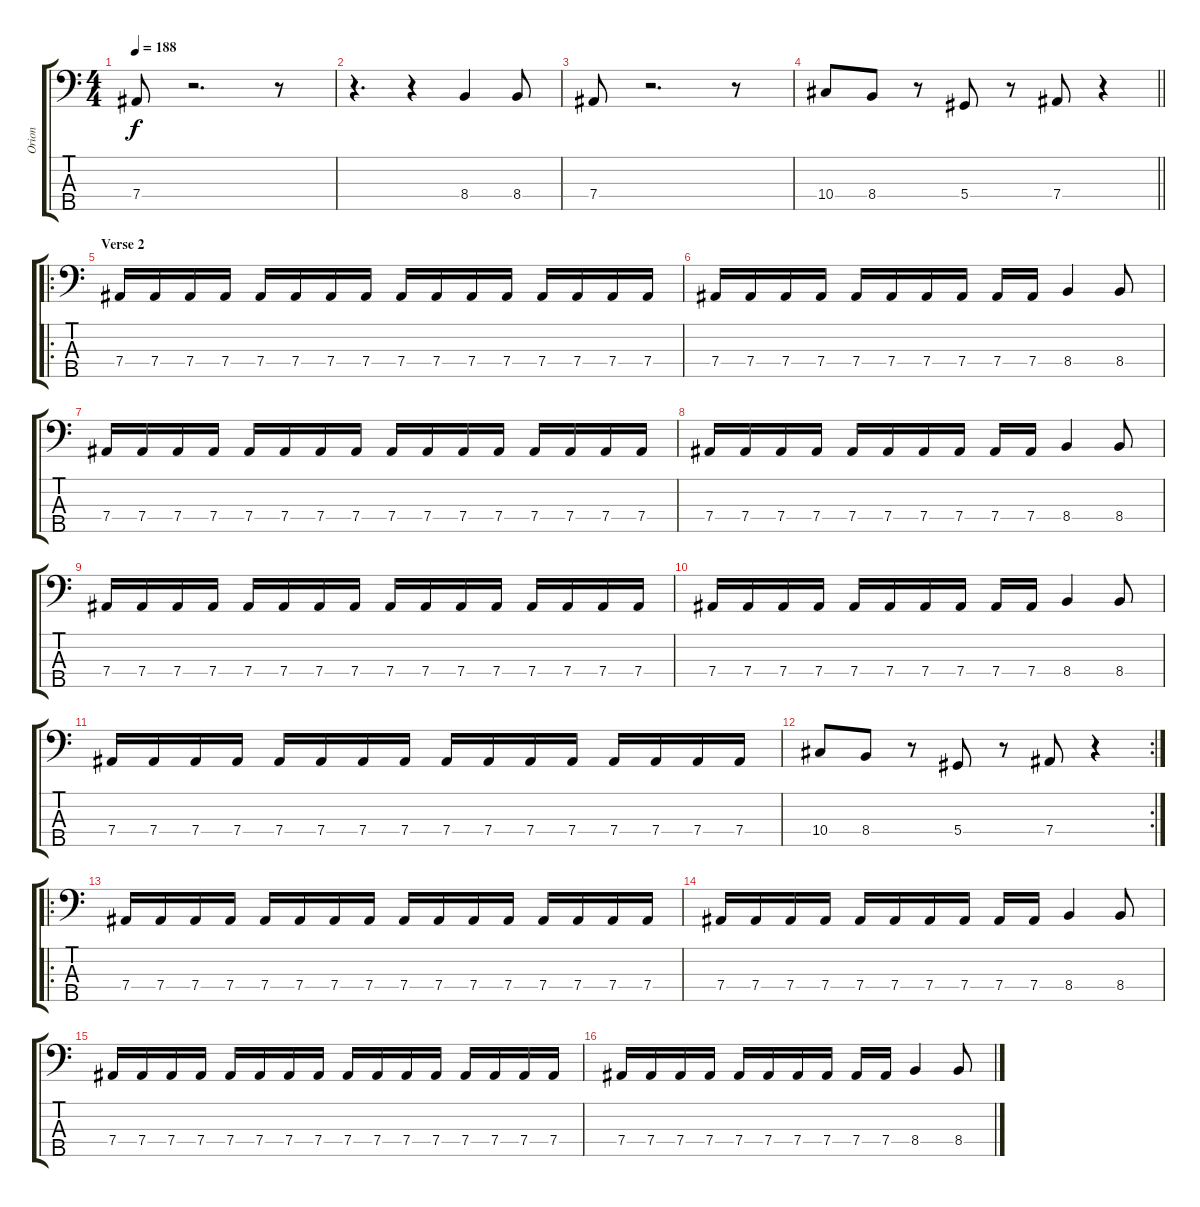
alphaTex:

\track ("Orion" "Orion") {instrument electricbassfinger}
\staff {score tabs}
\tuning (Gb2 Db2 Ab1 Eb1 Bb0) {hide}
\ts (4 4)
\tempo 188
\clef f4
\ks c
7.4.8{dy f} r.2{d} r.8 |
r.4{d} r.4 8.4.4 8.4.8 |
7.4.8 r.2{d} r.8 |
\barLineRight lightlight
10.4.8 8.4.8 r.8 5.4.8 r.8 7.4.8 r.4 |
\ro
\section ("" "Verse 2")
7.4.16 7.4.16 7.4.16 7.4.16 7.4.16 7.4.16 7.4.16 7.4.16 7.4.16 7.4.16 7.4.16 7.4.16 7.4.16 7.4.16 7.4.16 7.4.16 |
7.4.16 7.4.16 7.4.16 7.4.16 7.4.16 7.4.16 7.4.16 7.4.16 7.4.16 7.4.16 8.4.4 8.4.8 |
7.4.16 7.4.16 7.4.16 7.4.16 7.4.16 7.4.16 7.4.16 7.4.16 7.4.16 7.4.16 7.4.16 7.4.16 7.4.16 7.4.16 7.4.16 7.4.16 |
7.4.16 7.4.16 7.4.16 7.4.16 7.4.16 7.4.16 7.4.16 7.4.16 7.4.16 7.4.16 8.4.4 8.4.8 |
7.4.16 7.4.16 7.4.16 7.4.16 7.4.16 7.4.16 7.4.16 7.4.16 7.4.16 7.4.16 7.4.16 7.4.16 7.4.16 7.4.16 7.4.16 7.4.16 |
7.4.16 7.4.16 7.4.16 7.4.16 7.4.16 7.4.16 7.4.16 7.4.16 7.4.16 7.4.16 8.4.4 8.4.8 |
7.4.16 7.4.16 7.4.16 7.4.16 7.4.16 7.4.16 7.4.16 7.4.16 7.4.16 7.4.16 7.4.16 7.4.16 7.4.16 7.4.16 7.4.16 7.4.16 |
\rc 2
10.4.8 8.4.8 r.8 5.4.8 r.8 7.4.8 r.4 |
\ro
7.4.16 7.4.16 7.4.16 7.4.16 7.4.16 7.4.16 7.4.16 7.4.16 7.4.16 7.4.16 7.4.16 7.4.16 7.4.16 7.4.16 7.4.16 7.4.16 |
7.4.16 7.4.16 7.4.16 7.4.16 7.4.16 7.4.16 7.4.16 7.4.16 7.4.16 7.4.16 8.4.4 8.4.8 |
7.4.16 7.4.16 7.4.16 7.4.16 7.4.16 7.4.16 7.4.16 7.4.16 7.4.16 7.4.16 7.4.16 7.4.16 7.4.16 7.4.16 7.4.16 7.4.16 |
7.4.16 7.4.16 7.4.16 7.4.16 7.4.16 7.4.16 7.4.16 7.4.16 7.4.16 7.4.16 8.4.4 8.4.8
